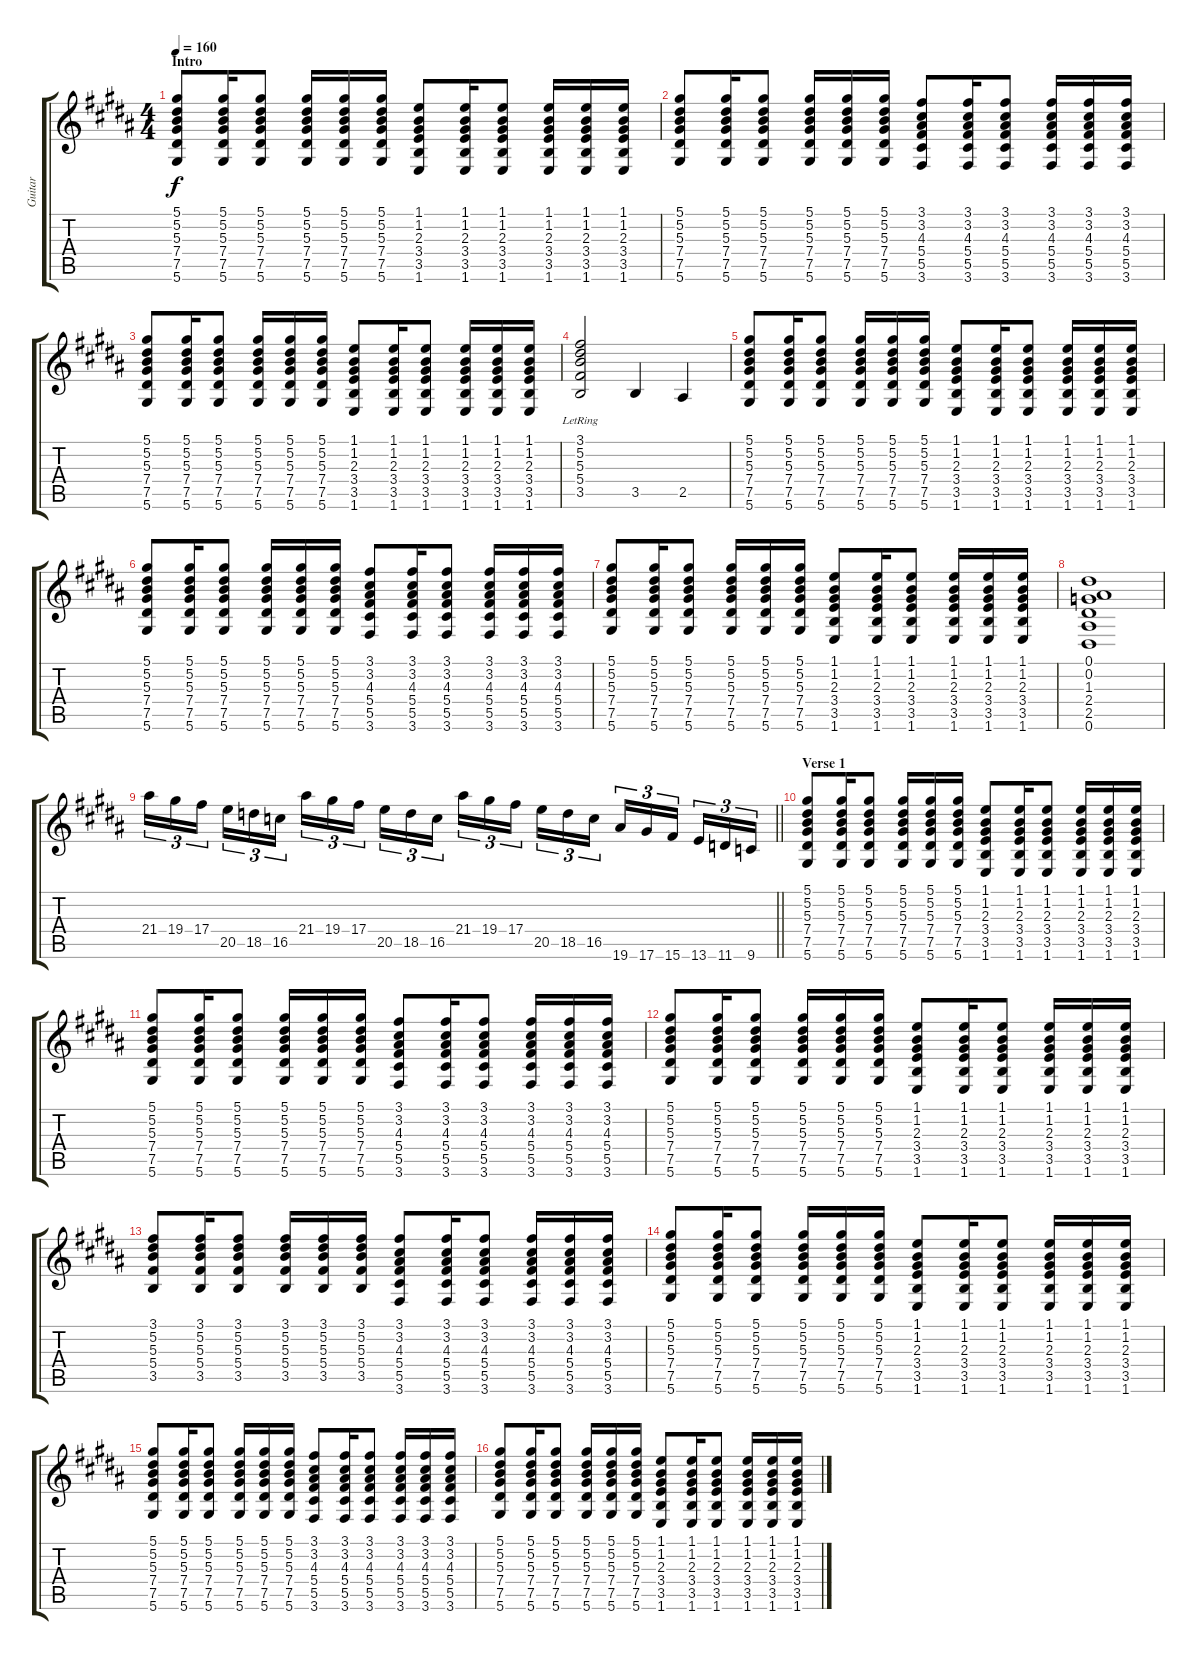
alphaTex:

\track ("Guitar" "Guitar") {instrument distortionguitar}
\staff {score tabs}
\tuning (Eb4 Bb3 Gb3 Db3 Ab2 Eb2) {hide}
\ts (4 4)
\section ("" "Intro")
\tempo 160
\clef g2
\ks g#minor
(5.1 5.2 5.3 7.4 7.5 5.6).8{dy f instrument distortionguitar} (5.1 5.2 5.3 7.4 7.5 5.6).16 (5.1 5.2 5.3 7.4 7.5 5.6).8 (5.1 5.2 5.3 7.4 7.5 5.6).16 (5.1 5.2 5.3 7.4 7.5 5.6).16 (5.1 5.2 5.3 7.4 7.5 5.6).16 (1.1 1.2 2.3 3.4 3.5 1.6).8 (1.1 1.2 2.3 3.4 3.5 1.6).16 (1.1 1.2 2.3 3.4 3.5 1.6).8 (1.1 1.2 2.3 3.4 3.5 1.6).16 (1.1 1.2 2.3 3.4 3.5 1.6).16 (1.1 1.2 2.3 3.4 3.5 1.6).16 |
(5.1 5.2 5.3 7.4 7.5 5.6).8 (5.1 5.2 5.3 7.4 7.5 5.6).16 (5.1 5.2 5.3 7.4 7.5 5.6).8 (5.1 5.2 5.3 7.4 7.5 5.6).16 (5.1 5.2 5.3 7.4 7.5 5.6).16 (5.1 5.2 5.3 7.4 7.5 5.6).16 (3.1 3.2 4.3 5.4 5.5 3.6).8 (3.1 3.2 4.3 5.4 5.5 3.6).16 (3.1 3.2 4.3 5.4 5.5 3.6).8 (3.1 3.2 4.3 5.4 5.5 3.6).16 (3.1 3.2 4.3 5.4 5.5 3.6).16 (3.1 3.2 4.3 5.4 5.5 3.6).16 |
(5.1 5.2 5.3 7.4 7.5 5.6).8 (5.1 5.2 5.3 7.4 7.5 5.6).16 (5.1 5.2 5.3 7.4 7.5 5.6).8 (5.1 5.2 5.3 7.4 7.5 5.6).16 (5.1 5.2 5.3 7.4 7.5 5.6).16 (5.1 5.2 5.3 7.4 7.5 5.6).16 (1.1 1.2 2.3 3.4 3.5 1.6).8 (1.1 1.2 2.3 3.4 3.5 1.6).16 (1.1 1.2 2.3 3.4 3.5 1.6).8 (1.1 1.2 2.3 3.4 3.5 1.6).16 (1.1 1.2 2.3 3.4 3.5 1.6).16 (1.1 1.2 2.3 3.4 3.5 1.6).16 |
(3.1{lr} 5.2{lr} 5.3{lr} 5.4{lr} 3.5).2 3.5.4 2.5.4 |
(5.1 5.2 5.3 7.4 7.5 5.6).8 (5.1 5.2 5.3 7.4 7.5 5.6).16 (5.1 5.2 5.3 7.4 7.5 5.6).8 (5.1 5.2 5.3 7.4 7.5 5.6).16 (5.1 5.2 5.3 7.4 7.5 5.6).16 (5.1 5.2 5.3 7.4 7.5 5.6).16 (1.1 1.2 2.3 3.4 3.5 1.6).8 (1.1 1.2 2.3 3.4 3.5 1.6).16 (1.1 1.2 2.3 3.4 3.5 1.6).8 (1.1 1.2 2.3 3.4 3.5 1.6).16 (1.1 1.2 2.3 3.4 3.5 1.6).16 (1.1 1.2 2.3 3.4 3.5 1.6).16 |
(5.1 5.2 5.3 7.4 7.5 5.6).8 (5.1 5.2 5.3 7.4 7.5 5.6).16 (5.1 5.2 5.3 7.4 7.5 5.6).8 (5.1 5.2 5.3 7.4 7.5 5.6).16 (5.1 5.2 5.3 7.4 7.5 5.6).16 (5.1 5.2 5.3 7.4 7.5 5.6).16 (3.1 3.2 4.3 5.4 5.5 3.6).8 (3.1 3.2 4.3 5.4 5.5 3.6).16 (3.1 3.2 4.3 5.4 5.5 3.6).8 (3.1 3.2 4.3 5.4 5.5 3.6).16 (3.1 3.2 4.3 5.4 5.5 3.6).16 (3.1 3.2 4.3 5.4 5.5 3.6).16 |
(5.1 5.2 5.3 7.4 7.5 5.6).8 (5.1 5.2 5.3 7.4 7.5 5.6).16 (5.1 5.2 5.3 7.4 7.5 5.6).8 (5.1 5.2 5.3 7.4 7.5 5.6).16 (5.1 5.2 5.3 7.4 7.5 5.6).16 (5.1 5.2 5.3 7.4 7.5 5.6).16 (1.1 1.2 2.3 3.4 3.5 1.6).8 (1.1 1.2 2.3 3.4 3.5 1.6).16 (1.1 1.2 2.3 3.4 3.5 1.6).8 (1.1 1.2 2.3 3.4 3.5 1.6).16 (1.1 1.2 2.3 3.4 3.5 1.6).16 (1.1 1.2 2.3 3.4 3.5 1.6).16 |
(0.1 0.2 1.3 2.4 2.5 0.6).1 |
\barLineRight lightlight
21.4.16{tu (3 2) instrument guitarfretnoise} 19.4.16{tu (3 2)} 17.4.16{tu (3 2)} 20.5.16{tu (3 2)} 18.5.16{tu (3 2)} 16.5.16{tu (3 2)} 21.4.16{tu (3 2)} 19.4.16{tu (3 2)} 17.4.16{tu (3 2)} 20.5.16{tu (3 2)} 18.5.16{tu (3 2)} 16.5.16{tu (3 2)} 21.4.16{tu (3 2)} 19.4.16{tu (3 2)} 17.4.16{tu (3 2)} 20.5.16{tu (3 2)} 18.5.16{tu (3 2)} 16.5.16{tu (3 2)} 19.6.16{tu (3 2)} 17.6.16{tu (3 2)} 15.6.16{tu (3 2)} 13.6.16{tu (3 2)} 11.6.16{tu (3 2)} 9.6.16{tu (3 2)} |
\section ("" "Verse 1")
(5.1 5.2 5.3 7.4 7.5 5.6).8{instrument distortionguitar} (5.1 5.2 5.3 7.4 7.5 5.6).16 (5.1 5.2 5.3 7.4 7.5 5.6).8 (5.1 5.2 5.3 7.4 7.5 5.6).16 (5.1 5.2 5.3 7.4 7.5 5.6).16 (5.1 5.2 5.3 7.4 7.5 5.6).16 (1.1 1.2 2.3 3.4 3.5 1.6).8 (1.1 1.2 2.3 3.4 3.5 1.6).16 (1.1 1.2 2.3 3.4 3.5 1.6).8 (1.1 1.2 2.3 3.4 3.5 1.6).16 (1.1 1.2 2.3 3.4 3.5 1.6).16 (1.1 1.2 2.3 3.4 3.5 1.6).16 |
(5.1 5.2 5.3 7.4 7.5 5.6).8 (5.1 5.2 5.3 7.4 7.5 5.6).16 (5.1 5.2 5.3 7.4 7.5 5.6).8 (5.1 5.2 5.3 7.4 7.5 5.6).16 (5.1 5.2 5.3 7.4 7.5 5.6).16 (5.1 5.2 5.3 7.4 7.5 5.6).16 (3.1 3.2 4.3 5.4 5.5 3.6).8 (3.1 3.2 4.3 5.4 5.5 3.6).16 (3.1 3.2 4.3 5.4 5.5 3.6).8 (3.1 3.2 4.3 5.4 5.5 3.6).16 (3.1 3.2 4.3 5.4 5.5 3.6).16 (3.1 3.2 4.3 5.4 5.5 3.6).16 |
(5.1 5.2 5.3 7.4 7.5 5.6).8 (5.1 5.2 5.3 7.4 7.5 5.6).16 (5.1 5.2 5.3 7.4 7.5 5.6).8 (5.1 5.2 5.3 7.4 7.5 5.6).16 (5.1 5.2 5.3 7.4 7.5 5.6).16 (5.1 5.2 5.3 7.4 7.5 5.6).16 (1.1 1.2 2.3 3.4 3.5 1.6).8 (1.1 1.2 2.3 3.4 3.5 1.6).16 (1.1 1.2 2.3 3.4 3.5 1.6).8 (1.1 1.2 2.3 3.4 3.5 1.6).16 (1.1 1.2 2.3 3.4 3.5 1.6).16 (1.1 1.2 2.3 3.4 3.5 1.6).16 |
(3.1 5.2 5.3 5.4 3.5).8 (3.1 5.2 5.3 5.4 3.5).16 (3.1 5.2 5.3 5.4 3.5).8 (3.1 5.2 5.3 5.4 3.5).16 (3.1 5.2 5.3 5.4 3.5).16 (3.1 5.2 5.3 5.4 3.5).16 (3.1 3.2 4.3 5.4 5.5 3.6).8 (3.1 3.2 4.3 5.4 5.5 3.6).16 (3.1 3.2 4.3 5.4 5.5 3.6).8 (3.1 3.2 4.3 5.4 5.5 3.6).16 (3.1 3.2 4.3 5.4 5.5 3.6).16 (3.1 3.2 4.3 5.4 5.5 3.6).16 |
(5.1 5.2 5.3 7.4 7.5 5.6).8 (5.1 5.2 5.3 7.4 7.5 5.6).16 (5.1 5.2 5.3 7.4 7.5 5.6).8 (5.1 5.2 5.3 7.4 7.5 5.6).16 (5.1 5.2 5.3 7.4 7.5 5.6).16 (5.1 5.2 5.3 7.4 7.5 5.6).16 (1.1 1.2 2.3 3.4 3.5 1.6).8 (1.1 1.2 2.3 3.4 3.5 1.6).16 (1.1 1.2 2.3 3.4 3.5 1.6).8 (1.1 1.2 2.3 3.4 3.5 1.6).16 (1.1 1.2 2.3 3.4 3.5 1.6).16 (1.1 1.2 2.3 3.4 3.5 1.6).16 |
(5.1 5.2 5.3 7.4 7.5 5.6).8 (5.1 5.2 5.3 7.4 7.5 5.6).16 (5.1 5.2 5.3 7.4 7.5 5.6).8 (5.1 5.2 5.3 7.4 7.5 5.6).16 (5.1 5.2 5.3 7.4 7.5 5.6).16 (5.1 5.2 5.3 7.4 7.5 5.6).16 (3.1 3.2 4.3 5.4 5.5 3.6).8 (3.1 3.2 4.3 5.4 5.5 3.6).16 (3.1 3.2 4.3 5.4 5.5 3.6).8 (3.1 3.2 4.3 5.4 5.5 3.6).16 (3.1 3.2 4.3 5.4 5.5 3.6).16 (3.1 3.2 4.3 5.4 5.5 3.6).16 |
(5.1 5.2 5.3 7.4 7.5 5.6).8 (5.1 5.2 5.3 7.4 7.5 5.6).16 (5.1 5.2 5.3 7.4 7.5 5.6).8 (5.1 5.2 5.3 7.4 7.5 5.6).16 (5.1 5.2 5.3 7.4 7.5 5.6).16 (5.1 5.2 5.3 7.4 7.5 5.6).16 (1.1 1.2 2.3 3.4 3.5 1.6).8 (1.1 1.2 2.3 3.4 3.5 1.6).16 (1.1 1.2 2.3 3.4 3.5 1.6).8 (1.1 1.2 2.3 3.4 3.5 1.6).16 (1.1 1.2 2.3 3.4 3.5 1.6).16 (1.1 1.2 2.3 3.4 3.5 1.6).16
